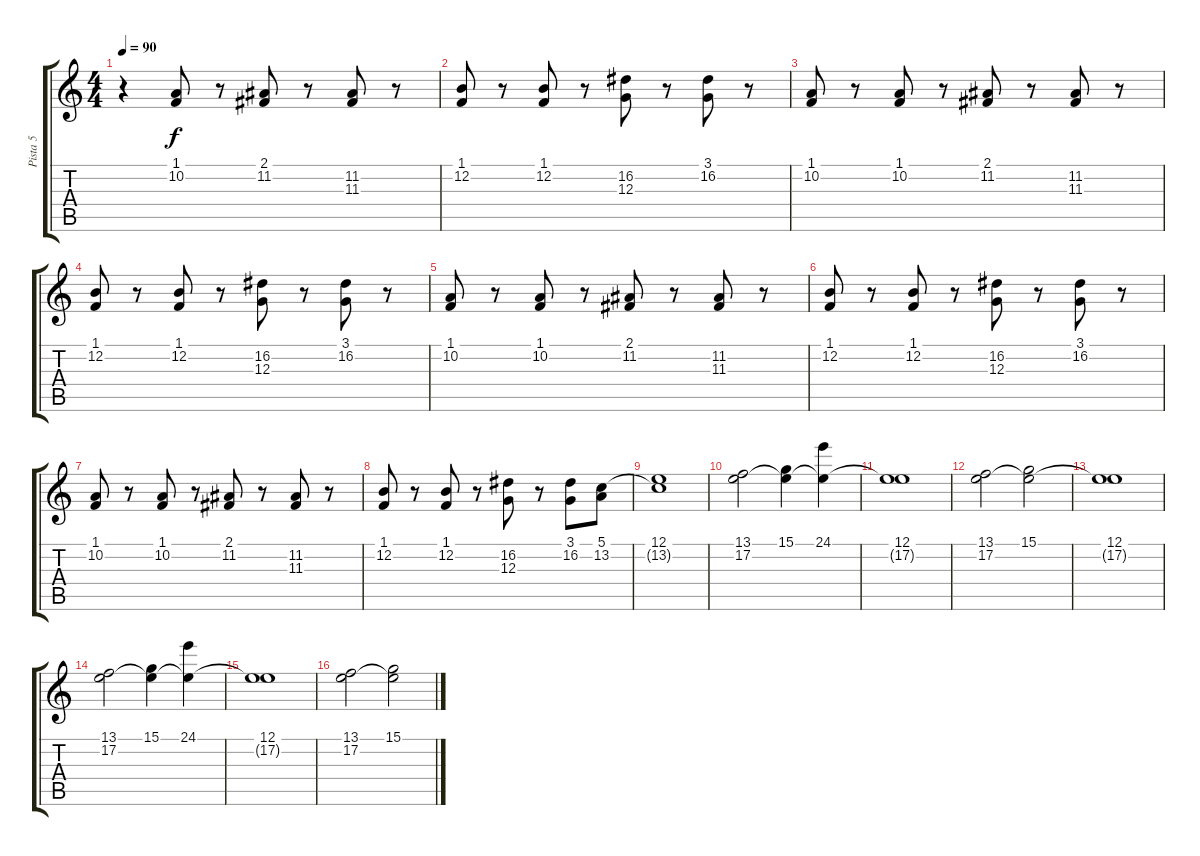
\track ("Pista 5" "Pista 5") {instrument pad7halo}
\staff {score tabs}
\tuning (E4 B3 G3 D3 A2 E2) {hide}
\ts (4 4)
\tempo 90
\clef g2
\ks c
r.4{dy f} (1.1 10.2).8 r.8 (2.1 11.2).8 r.8 (11.2 11.3).8 r.8 |
(1.1 12.2).8 r.8 (1.1 12.2).8 r.8 (16.2 12.3).8 r.8 (3.1 16.2).8 r.8 |
(1.1 10.2).8 r.8 (1.1 10.2).8 r.8 (2.1 11.2).8 r.8 (11.2 11.3).8 r.8 |
(1.1 12.2).8 r.8 (1.1 12.2).8 r.8 (16.2 12.3).8 r.8 (3.1 16.2).8 r.8 |
(1.1 10.2).8 r.8 (1.1 10.2).8 r.8 (2.1 11.2).8 r.8 (11.2 11.3).8 r.8 |
(1.1 12.2).8 r.8 (1.1 12.2).8 r.8 (16.2 12.3).8 r.8 (3.1 16.2).8 r.8 |
(1.1 10.2).8 r.8 (1.1 10.2).8 r.8 (2.1 11.2).8 r.8 (11.2 11.3).8 r.8 |
(1.1 12.2).8 r.8 (1.1 12.2).8 r.8 (16.2 12.3).8 r.8 (3.1 16.2).8 (5.1 13.2).8 |
(12.1 13.2{t}).1 |
(13.1 17.2).2 (15.1 17.2{t}).4 (24.1 17.2{t}).4 |
(12.1 17.2{t}).1 |
(13.1 17.2).2 (15.1 17.2{t}).2 |
(12.1 17.2{t}).1 |
(13.1 17.2).2 (15.1 17.2{t}).4 (24.1 17.2{t}).4 |
(12.1 17.2{t}).1 |
(13.1 17.2).2 (15.1 17.2{t}).2
